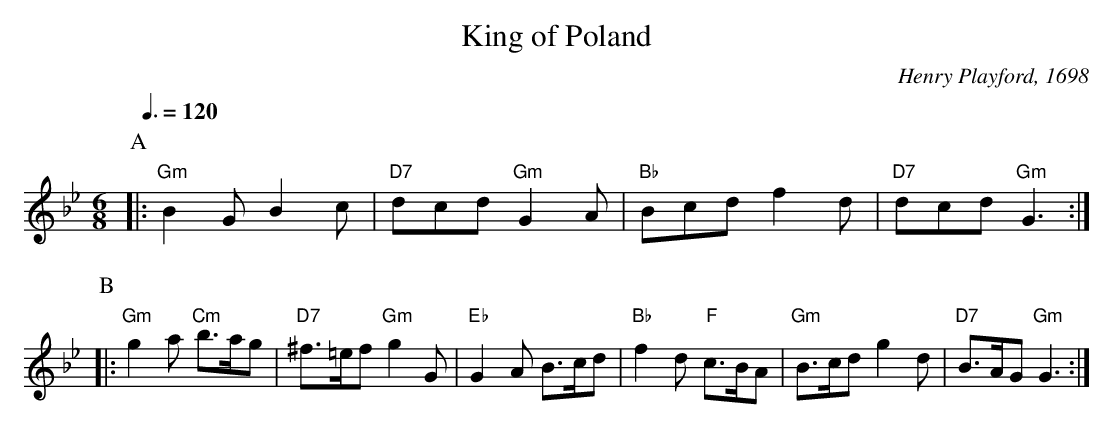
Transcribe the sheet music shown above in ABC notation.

X:1
T:King of Poland
C:Henry Playford, 1698
Q:3/8=120
M:6/8
L:1/8
K:Gm
P:A
|: "Gm"B2G B2c | "D7"dcd "Gm"G2 A | "Bb"Bcd f2d | "D7"dcd "Gm"G3 :|
P:B
|: "Gm"g2a "Cm"b>ag | "D7"^f>=ef "Gm"g2G |\
"Eb"G2A B>cd | "Bb"f2d "F"c>BA | "Gm"B>cd g2d | "D7"B>AG "Gm"G3 :|
